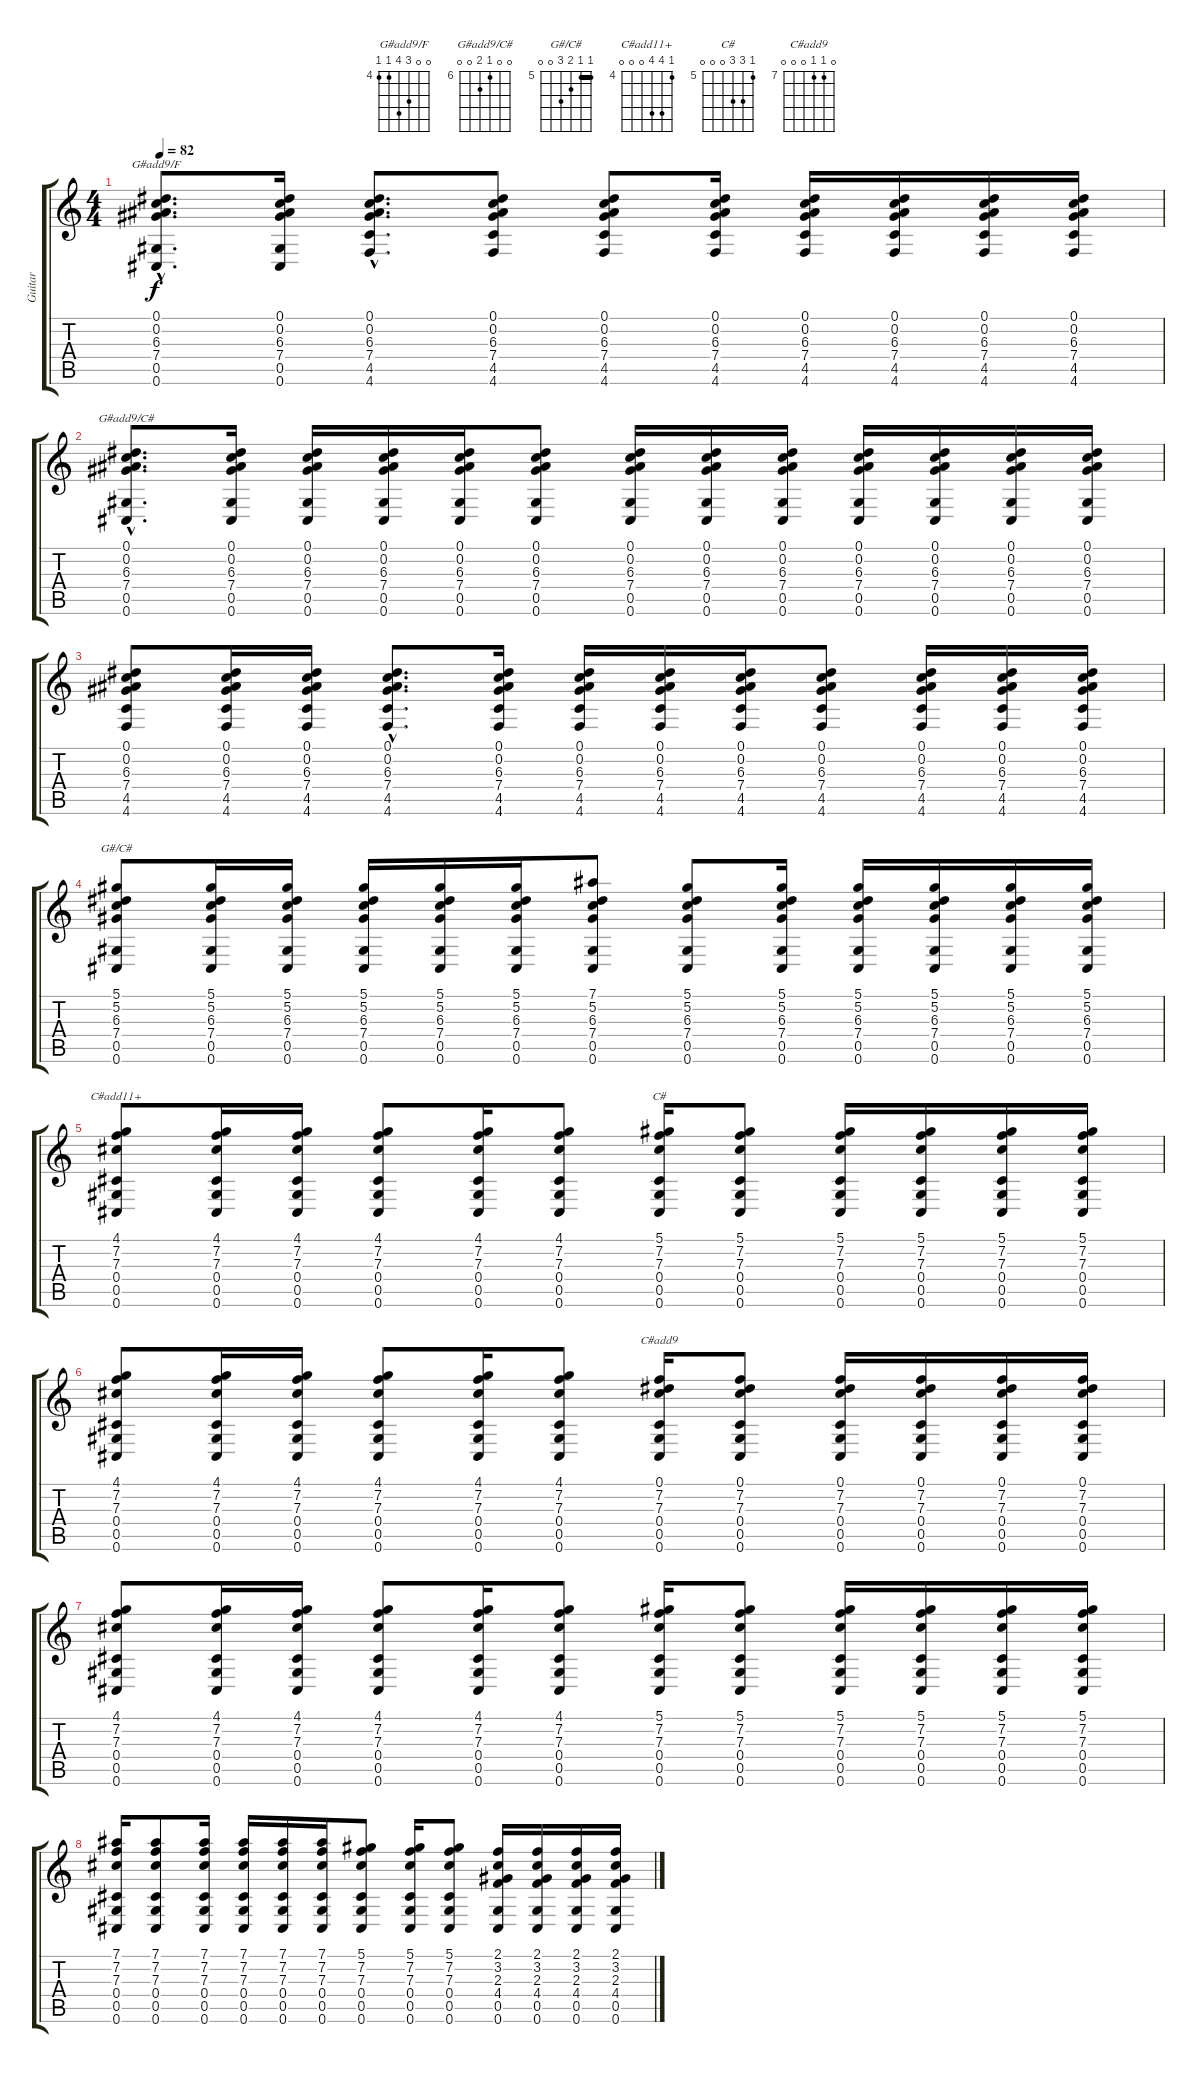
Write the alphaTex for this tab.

\track ("Guitar" "Guitar") {instrument electricguitarclean}
\staff {score tabs}
\tuning (Eb4 Bb3 Gb3 Db3 Ab2 Db2) {hide}
\chord ("G#add9/F" 0 0 6 7 4 4) {firstfret 4}
\chord ("G#add9/C#" 0 0 6 7 0 0) {firstfret 6}
\chord ("G#/C#" 5 5 6 7 0 0) {firstfret 5 barre 5}
\chord ("C#add11+" 4 7 7 0 0 0) {firstfret 4}
\chord ("C#" 5 7 7 0 0 0) {firstfret 5}
\chord ("C#add9" 0 7 7 0 0 0) {firstfret 7}
\ts (4 4)
\tempo 82
\clef g2
\ks c
(0.1{hac} 0.2{hac} 6.3{hac} 7.4{hac} 0.5{hac} 0.6{hac}).8{d ch "G#add9/F" dy f} (0.1 0.2 6.3 7.4 0.5 0.6).16 (0.1{hac} 0.2{hac} 6.3{hac} 7.4{hac} 4.5{hac} 4.6{hac}).8{d} (0.1 0.2 6.3 7.4 4.5 4.6).8 (0.1 0.2 6.3 7.4 4.5 4.6).8 (0.1 0.2 6.3 7.4 4.5 4.6).16 (0.1 0.2 6.3 7.4 4.5 4.6).16 (0.1 0.2 6.3 7.4 4.5 4.6).16 (0.1 0.2 6.3 7.4 4.5 4.6).16 (0.1 0.2 6.3 7.4 4.5 4.6).16 |
(0.1{hac} 0.2{hac} 6.3{hac} 7.4{hac} 0.5{hac} 0.6{hac}).8{d ch "G#add9/C#"} (0.1 0.2 6.3 7.4 0.5 0.6).16 (0.1 0.2 6.3 7.4 0.5 0.6).16 (0.1 0.2 6.3 7.4 0.5 0.6).16 (0.1 0.2 6.3 7.4 0.5 0.6).16 (0.1 0.2 6.3 7.4 0.5 0.6).8 (0.1 0.2 6.3 7.4 0.5 0.6).16 (0.1 0.2 6.3 7.4 0.5 0.6).16 (0.1 0.2 6.3 7.4 0.5 0.6).16 (0.1 0.2 6.3 7.4 0.5 0.6).16 (0.1 0.2 6.3 7.4 0.5 0.6).16 (0.1 0.2 6.3 7.4 0.5 0.6).16 (0.1 0.2 6.3 7.4 0.5 0.6).16 |
(0.1 0.2 6.3 7.4 4.5 4.6).8 (0.1 0.2 6.3 7.4 4.5 4.6).16 (0.1 0.2 6.3 7.4 4.5 4.6).16 (0.1{hac} 0.2{hac} 6.3{hac} 7.4{hac} 4.5{hac} 4.6{hac}).8{d} (0.1 0.2 6.3 7.4 4.5 4.6).16 (0.1 0.2 6.3 7.4 4.5 4.6).16 (0.1 0.2 6.3 7.4 4.5 4.6).16 (0.1 0.2 6.3 7.4 4.5 4.6).16 (0.1 0.2 6.3 7.4 4.5 4.6).8 (0.1 0.2 6.3 7.4 4.5 4.6).16 (0.1 0.2 6.3 7.4 4.5 4.6).16 (0.1 0.2 6.3 7.4 4.5 4.6).16 |
(5.1 5.2 6.3 7.4 0.5 0.6).8{ch "G#/C#"} (5.1 5.2 6.3 7.4 0.5 0.6).16 (5.1 5.2 6.3 7.4 0.5 0.6).16 (5.1 5.2 6.3 7.4 0.5 0.6).16 (5.1 5.2 6.3 7.4 0.5 0.6).16 (5.1 5.2 6.3 7.4 0.5 0.6).16 (7.1 5.2 6.3 7.4 0.5 0.6).8 (5.1 5.2 6.3 7.4 0.5 0.6).8 (5.1 5.2 6.3 7.4 0.5 0.6).16 (5.1 5.2 6.3 7.4 0.5 0.6).16 (5.1 5.2 6.3 7.4 0.5 0.6).16 (5.1 5.2 6.3 7.4 0.5 0.6).16 (5.1 5.2 6.3 7.4 0.5 0.6).16 |
(4.1 7.2 7.3 0.4 0.5 0.6).8{ch "C#add11+"} (4.1 7.2 7.3 0.4 0.5 0.6).16 (4.1 7.2 7.3 0.4 0.5 0.6).16 (4.1 7.2 7.3 0.4 0.5 0.6).8 (4.1 7.2 7.3 0.4 0.5 0.6).16 (4.1 7.2 7.3 0.4 0.5 0.6).8 (5.1 7.2 7.3 0.4 0.5 0.6).16{ch "C#"} (5.1 7.2 7.3 0.4 0.5 0.6).8 (5.1 7.2 7.3 0.4 0.5 0.6).16 (5.1 7.2 7.3 0.4 0.5 0.6).16 (5.1 7.2 7.3 0.4 0.5 0.6).16 (5.1 7.2 7.3 0.4 0.5 0.6).16 |
(4.1 7.2 7.3 0.4 0.5 0.6).8 (4.1 7.2 7.3 0.4 0.5 0.6).16 (4.1 7.2 7.3 0.4 0.5 0.6).16 (4.1 7.2 7.3 0.4 0.5 0.6).8 (4.1 7.2 7.3 0.4 0.5 0.6).16 (4.1 7.2 7.3 0.4 0.5 0.6).8 (0.1 7.2 7.3 0.4 0.5 0.6).16{ch "C#add9"} (0.1 7.2 7.3 0.4 0.5 0.6).8 (0.1 7.2 7.3 0.4 0.5 0.6).16 (0.1 7.2 7.3 0.4 0.5 0.6).16 (0.1 7.2 7.3 0.4 0.5 0.6).16 (0.1 7.2 7.3 0.4 0.5 0.6).16 |
(4.1 7.2 7.3 0.4 0.5 0.6).8 (4.1 7.2 7.3 0.4 0.5 0.6).16 (4.1 7.2 7.3 0.4 0.5 0.6).16 (4.1 7.2 7.3 0.4 0.5 0.6).8 (4.1 7.2 7.3 0.4 0.5 0.6).16 (4.1 7.2 7.3 0.4 0.5 0.6).8 (5.1 7.2 7.3 0.4 0.5 0.6).16 (5.1 7.2 7.3 0.4 0.5 0.6).8 (5.1 7.2 7.3 0.4 0.5 0.6).16 (5.1 7.2 7.3 0.4 0.5 0.6).16 (5.1 7.2 7.3 0.4 0.5 0.6).16 (5.1 7.2 7.3 0.4 0.5 0.6).16 |
(7.1 7.2 7.3 0.4 0.5 0.6).16 (7.1 7.2 7.3 0.4 0.5 0.6).8 (7.1 7.2 7.3 0.4 0.5 0.6).16 (7.1 7.2 7.3 0.4 0.5 0.6).16 (7.1 7.2 7.3 0.4 0.5 0.6).16 (7.1 7.2 7.3 0.4 0.5 0.6).16 (5.1 7.2 7.3 0.4 0.5 0.6).8 (5.1 7.2 7.3 0.4 0.5 0.6).16 (5.1 7.2 7.3 0.4 0.5 0.6).8 (2.1 3.2 2.3 4.4 0.5 0.6).16 (2.1 3.2 2.3 4.4 0.5 0.6).16 (2.1 3.2 2.3 4.4 0.5 0.6).16 (2.1 3.2 2.3 4.4 0.5 0.6).16
